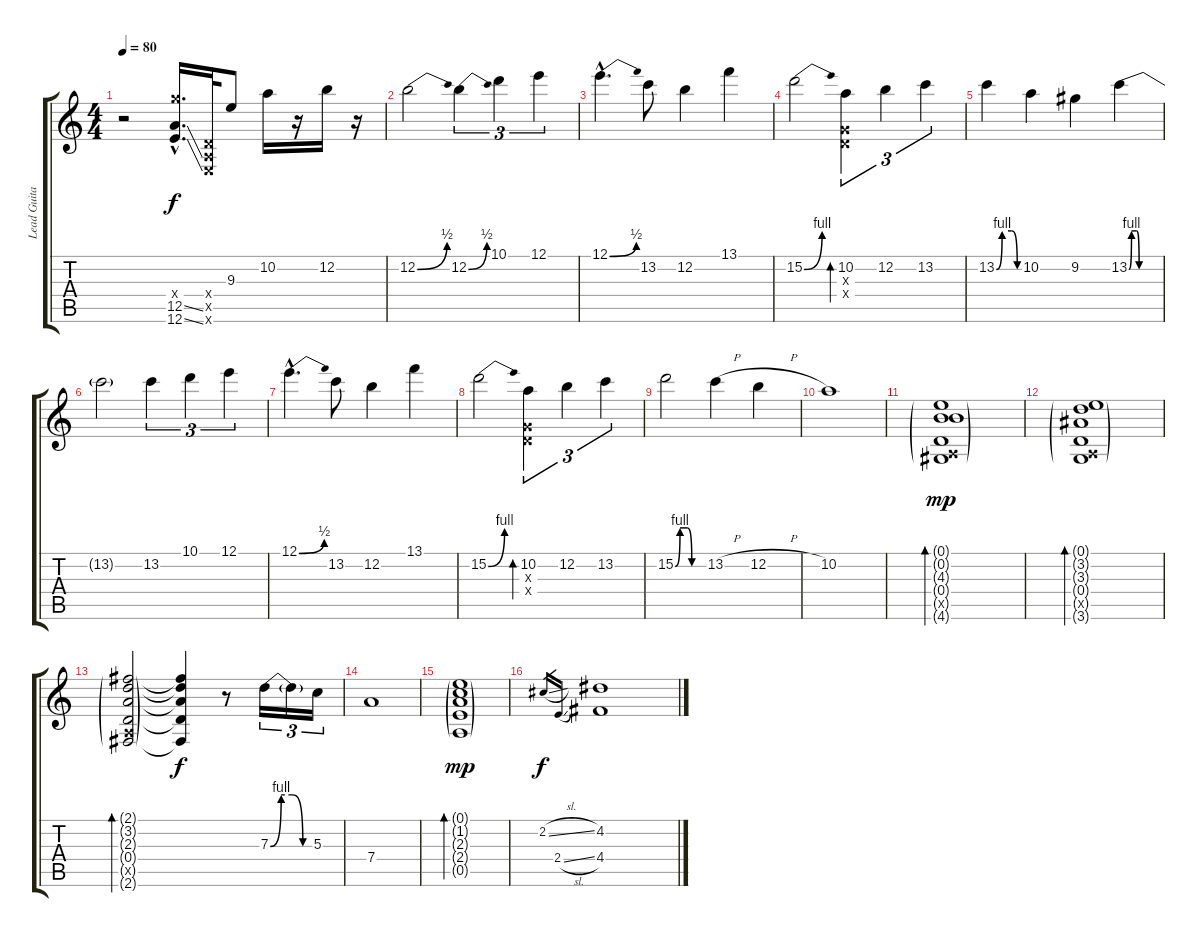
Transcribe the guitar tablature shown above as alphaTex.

\track ("Lead Guitar" "Lead Guita") {instrument overdrivenguitar}
\staff {score tabs}
\tuning (E4 B3 G3 D3 A2 E2) {hide}
\ts (4 4)
\tempo 80
\clef g2
\ks c
r.2{dy f instrument overdrivenguitar} (17.4{hac x} 12.5{ss hac} 12.6{ss hac}).16{d} (0.4{x} 0.5{x} 0.6{x}).32 9.3.8 10.2.16 r.16 12.2.16 r.16 |
12.2{be (bend 0 0 60 2)}.2 12.2{be (bend 0 0 60 2)}.4{tu (3 2)} 10.1.4{tu (3 2)} 12.1.4{tu (3 2)} |
12.1{be (bend 0 0 60 2) hac}.4{d} 13.2.8 12.2.4 13.1.4 |
15.2{be (bend 0 0 60 4)}.2 (10.2 0.3{x} 0.4{x}).4{tu (3 2) bd 120} 12.2.4{tu (3 2)} 13.2.4{tu (3 2)} |
13.2{be (custom 0 0 15 4 40 4 55 0 60 0)}.4 10.2.4 9.2.4 13.2{be (custom 0 0 5 4 15 4 20 0 60 0)}.4 |
13.2{t}.2 13.2.4{tu (3 2)} 10.1.4{tu (3 2)} 12.1.4{tu (3 2)} |
12.1{be (bend 0 0 60 2) hac}.4{d} 13.2.8 12.2.4 13.1.4 |
15.2{be (bend 0 0 60 4)}.2 (10.2 0.3{x} 0.4{x}).4{tu (3 2) bd 120} 12.2.4{tu (3 2)} 13.2.4{tu (3 2)} |
15.2{be (custom 0 0 10 4 25 4 35 0 60 0)}.2 13.2{h}.4 12.2{h}.4 |
10.2.1{volume 0} |
(0.1{g} 0.2{g} 4.3{g} 0.4{g} 0.5{g x} 4.6{g}).1{bd 120 dy mp volume 10} |
(0.1{g} 3.2{g} 3.3{g} 0.4{g} 0.5{g x} 3.6{g}).1{bd 120} |
(2.1{g} 3.2{g} 2.3{g} 0.4{g} 0.5{g x} 2.6{g}).2{bd 120} (2.1{t} 3.2{t} 2.3{t} 0.4{t} 2.6{t}).4{dy f} r.8 7.3{be (custom 0 0 15 4 30 4 45 0 60 0)}.16{tu (3 2)} 7.3{t}.16{tu (3 2)} 5.3.16{tu (3 2)} |
7.4.1{volume 0} |
(0.1{g} 1.2{g} 2.3{g} 2.4{g} 0.5{g}).1{bd 120 dy mp volume 10} |
2.2{sl}.16{gr dy f} 2.4{sl}.16{gr} (4.2 4.4).1{volume 0}
